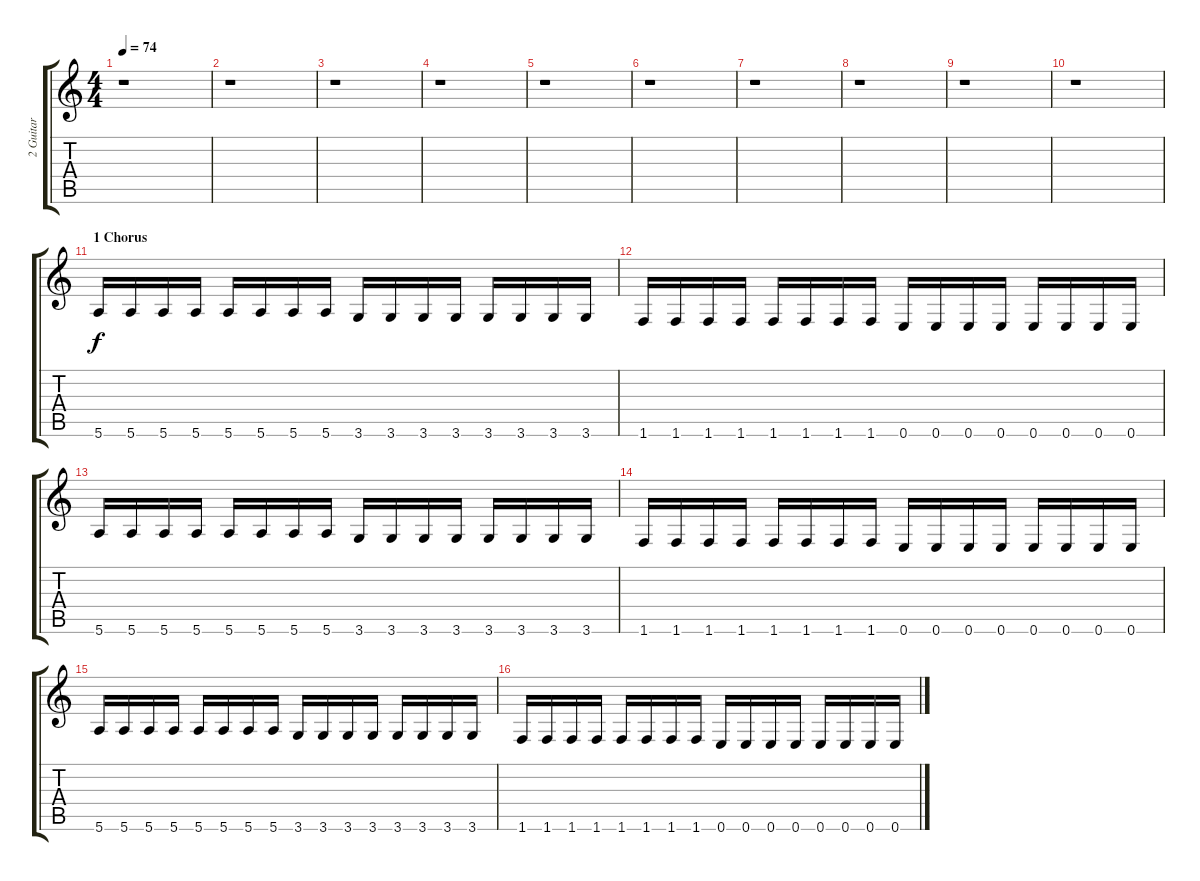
\track ("2 Guitar" "2 Guitar") {instrument distortionguitar}
\staff {score tabs}
\tuning (E4 B3 G3 D3 A2 E2) {hide}
\ts (4 4)
\tempo 74
\clef g2
\ks c
r.1{dy f} |
r.1 |
r.1 |
r.1 |
r.1 |
r.1 |
r.1 |
r.1 |
r.1 |
r.1 |
\section ("" "1 Chorus")
5.6.16{volume 16 instrument distortionguitar} 5.6.16 5.6.16 5.6.16 5.6.16 5.6.16 5.6.16 5.6.16 3.6.16 3.6.16 3.6.16 3.6.16 3.6.16 3.6.16 3.6.16 3.6.16 |
1.6.16 1.6.16 1.6.16 1.6.16 1.6.16 1.6.16 1.6.16 1.6.16 0.6.16 0.6.16 0.6.16 0.6.16 0.6.16 0.6.16 0.6.16 0.6.16 |
5.6.16{volume 16 balance 0 instrument distortionguitar} 5.6.16 5.6.16 5.6.16 5.6.16 5.6.16 5.6.16 5.6.16 3.6.16 3.6.16 3.6.16 3.6.16 3.6.16 3.6.16 3.6.16 3.6.16 |
1.6.16 1.6.16 1.6.16 1.6.16 1.6.16 1.6.16 1.6.16 1.6.16 0.6.16 0.6.16 0.6.16 0.6.16 0.6.16 0.6.16 0.6.16 0.6.16 |
5.6.16{volume 16 balance 0 instrument distortionguitar} 5.6.16 5.6.16 5.6.16 5.6.16 5.6.16 5.6.16 5.6.16 3.6.16 3.6.16 3.6.16 3.6.16 3.6.16 3.6.16 3.6.16 3.6.16 |
1.6.16 1.6.16 1.6.16 1.6.16 1.6.16 1.6.16 1.6.16 1.6.16 0.6.16 0.6.16 0.6.16 0.6.16 0.6.16 0.6.16 0.6.16 0.6.16
